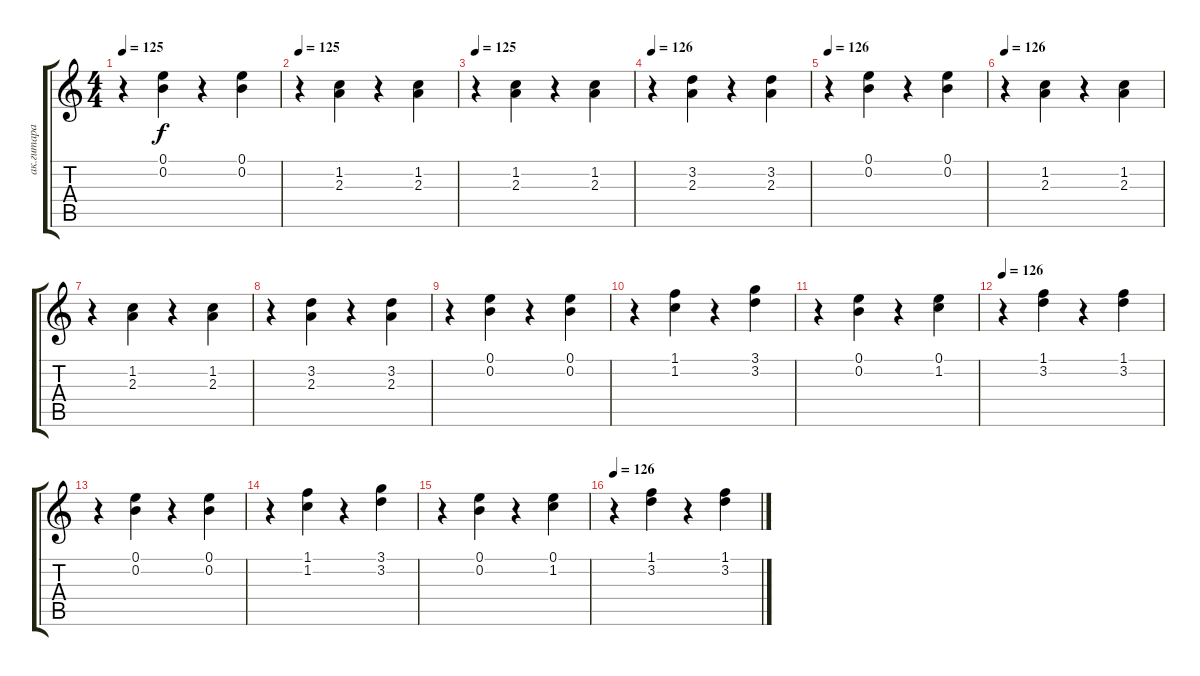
\track ("ак.гитара" "ак.гитара") {instrument acousticguitarnylon}
\staff {score tabs}
\tuning (E4 B3 G3 D3 A2 E2) {hide}
\ts (4 4)
\tempo 125
\clef g2
\ks c
r.4{dy f} (0.1 0.2).4 r.4 (0.1 0.2).4 |
\tempo 125
r.4 (1.2 2.3).4 r.4 (1.2 2.3).4 |
\tempo 125
r.4 (1.2 2.3).4 r.4 (1.2 2.3).4 |
\tempo 126
r.4 (3.2 2.3).4 r.4 (3.2 2.3).4 |
\tempo 126
r.4 (0.1 0.2).4 r.4 (0.1 0.2).4 |
\tempo 126
r.4 (1.2 2.3).4 r.4 (1.2 2.3).4 |
r.4 (1.2 2.3).4 r.4 (1.2 2.3).4 |
r.4 (3.2 2.3).4 r.4 (3.2 2.3).4 |
r.4 (0.1 0.2).4 r.4 (0.1 0.2).4 |
r.4 (1.1 1.2).4 r.4 (3.1 3.2).4 |
r.4 (0.1 0.2).4 r.4 (0.1 1.2).4 |
\tempo 126
r.4 (1.1 3.2).4 r.4 (1.1 3.2).4 |
r.4 (0.1 0.2).4 r.4 (0.1 0.2).4 |
r.4 (1.1 1.2).4 r.4 (3.1 3.2).4 |
r.4 (0.1 0.2).4 r.4 (0.1 1.2).4 |
\tempo 126
r.4 (1.1 3.2).4 r.4 (1.1 3.2).4
